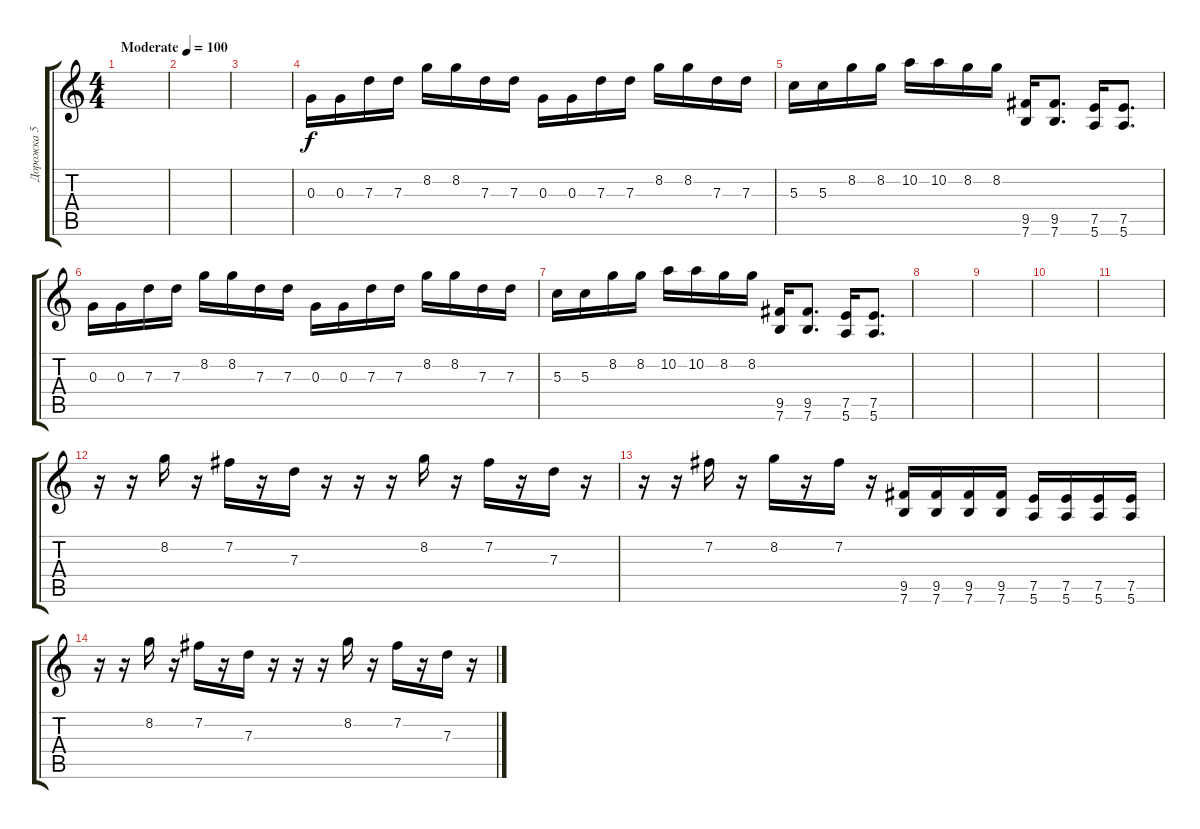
\track ("Дорожка 5" "Дорожка 5") {instrument distortionguitar}
\staff {score tabs}
\tuning (E4 B3 G3 D3 A2 E2) {hide}
\ts (4 4)
\tempo (100 "Moderate")
\clef g2
\ks c
|
|
|
0.3.16 0.3.16 7.3.16 7.3.16 8.2.16 8.2.16 7.3.16 7.3.16 0.3.16 0.3.16 7.3.16 7.3.16 8.2.16 8.2.16 7.3.16 7.3.16 |
5.3.16 5.3.16 8.2.16 8.2.16 10.2.16 10.2.16 8.2.16 8.2.16 (9.5 7.6).16 (9.5 7.6).8{d} (7.5 5.6).16 (7.5 5.6).8{d} |
0.3.16 0.3.16 7.3.16 7.3.16 8.2.16 8.2.16 7.3.16 7.3.16 0.3.16 0.3.16 7.3.16 7.3.16 8.2.16 8.2.16 7.3.16 7.3.16 |
5.3.16 5.3.16 8.2.16 8.2.16 10.2.16 10.2.16 8.2.16 8.2.16 (9.5 7.6).16 (9.5 7.6).8{d} (7.5 5.6).16 (7.5 5.6).8{d} |
|
|
|
|
r.16 r.16 8.2.16 r.16 7.2.16 r.16 7.3.16 r.16 r.16 r.16 8.2.16 r.16 7.2.16 r.16 7.3.16 r.16 |
r.16 r.16 7.2.16 r.16 8.2.16 r.16 7.2.16 r.16 (9.5 7.6).16 (9.5 7.6).16 (9.5 7.6).16 (9.5 7.6).16 (7.5 5.6).16 (7.5 5.6).16 (7.5 5.6).16 (7.5 5.6).16 |
r.16 r.16 8.2.16 r.16 7.2.16 r.16 7.3.16 r.16 r.16 r.16 8.2.16 r.16 7.2.16 r.16 7.3.16 r.16
